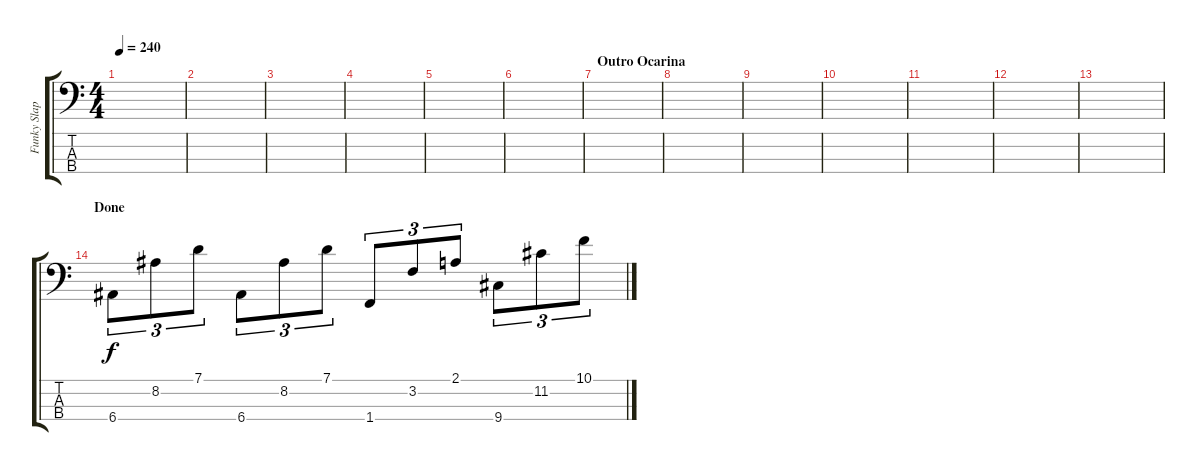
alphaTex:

\track ("Funky Slap Bass" "Funky Slap") {instrument slapbass1}
\staff {score tabs}
\tuning (G2 D2 A1 E1) {hide}
\ts (4 4)
\tempo 240
\clef f4
\ks c
|
|
|
|
|
|
\section ("" "Outro Ocarina")
|
|
|
|
|
|
|
\section ("" "Done")
6.4.8{tu (3 2) dy f} 8.2.8{tu (3 2)} 7.1.8{tu (3 2)} 6.4.8{tu (3 2)} 8.2.8{tu (3 2)} 7.1.8{tu (3 2)} 1.4.8{tu (3 2)} 3.2.8{tu (3 2)} 2.1.8{tu (3 2)} 9.4.8{tu (3 2)} 11.2.8{tu (3 2)} 10.1.8{tu (3 2)}
